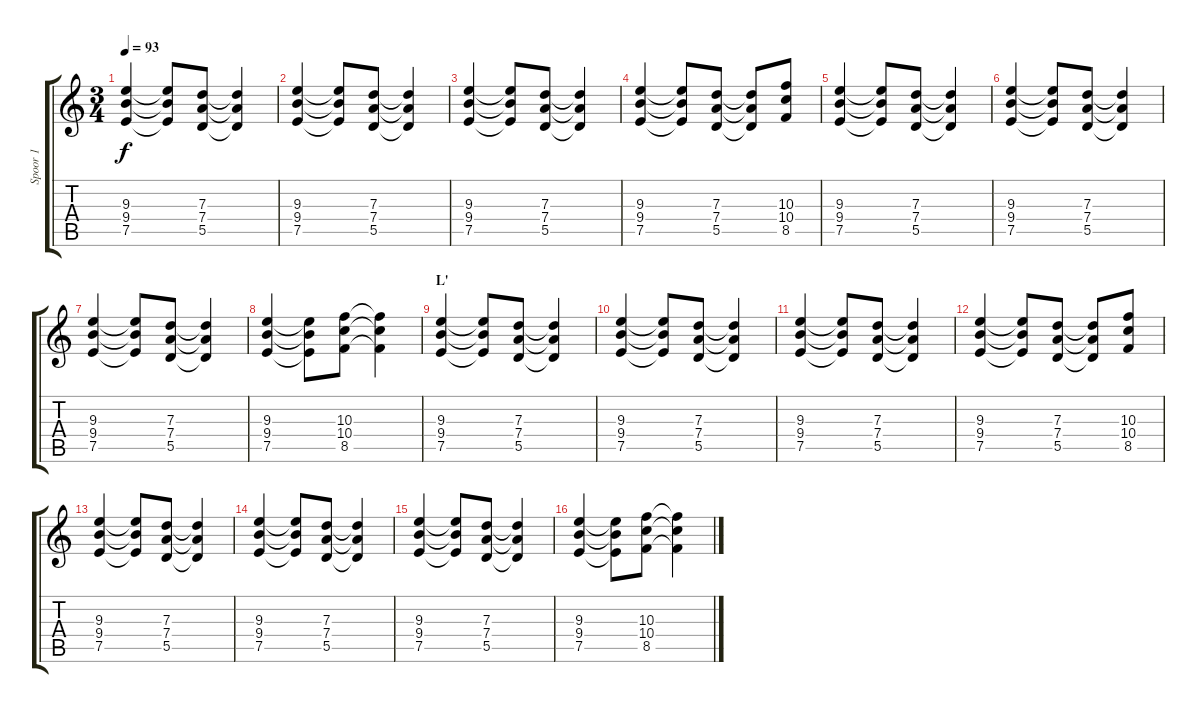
\track ("Spoor 1" "Spoor 1") {instrument electricguitarclean}
\staff {score tabs}
\tuning (E4 B3 G3 D3 A2 E2) {hide}
\ts (3 4)
\tempo 93
\clef g2
\ks c
(9.3 9.4 7.5).4{dy f} (9.3{t} 9.4{t} 7.5{t}).8 (7.3 7.4 5.5).8 (7.3{t} 7.4{t} 5.5{t}).4 |
(9.3 9.4 7.5).4 (9.3{t} 9.4{t} 7.5{t}).8 (7.3 7.4 5.5).8 (7.3{t} 7.4{t} 5.5{t}).4 |
(9.3 9.4 7.5).4 (9.3{t} 9.4{t} 7.5{t}).8 (7.3 7.4 5.5).8 (7.3{t} 7.4{t} 5.5{t}).4 |
(9.3 9.4 7.5).4 (9.3{t} 9.4{t} 7.5{t}).8 (7.3 7.4 5.5).8 (7.3{t} 7.4{t} 5.5{t}).8 (10.3 10.4 8.5).8 |
(9.3 9.4 7.5).4 (9.3{t} 9.4{t} 7.5{t}).8 (7.3 7.4 5.5).8 (7.3{t} 7.4{t} 5.5{t}).4 |
(9.3 9.4 7.5).4 (9.3{t} 9.4{t} 7.5{t}).8 (7.3 7.4 5.5).8 (7.3{t} 7.4{t} 5.5{t}).4 |
(9.3 9.4 7.5).4 (9.3{t} 9.4{t} 7.5{t}).8 (7.3 7.4 5.5).8 (7.3{t} 7.4{t} 5.5{t}).4 |
(9.3 9.4 7.5).4 (9.3{t} 9.4{t} 7.5{t}).8 (10.3 10.4 8.5).8 (10.3{t} 10.4{t} 8.5{t}).4 |
\section ("" "L'")
(9.3 9.4 7.5).4 (9.3{t} 9.4{t} 7.5{t}).8 (7.3 7.4 5.5).8 (7.3{t} 7.4{t} 5.5{t}).4 |
(9.3 9.4 7.5).4 (9.3{t} 9.4{t} 7.5{t}).8 (7.3 7.4 5.5).8 (7.3{t} 7.4{t} 5.5{t}).4 |
(9.3 9.4 7.5).4 (9.3{t} 9.4{t} 7.5{t}).8 (7.3 7.4 5.5).8 (7.3{t} 7.4{t} 5.5{t}).4 |
(9.3 9.4 7.5).4 (9.3{t} 9.4{t} 7.5{t}).8 (7.3 7.4 5.5).8 (7.3{t} 7.4{t} 5.5{t}).8 (10.3 10.4 8.5).8 |
(9.3 9.4 7.5).4 (9.3{t} 9.4{t} 7.5{t}).8 (7.3 7.4 5.5).8 (7.3{t} 7.4{t} 5.5{t}).4 |
(9.3 9.4 7.5).4 (9.3{t} 9.4{t} 7.5{t}).8 (7.3 7.4 5.5).8 (7.3{t} 7.4{t} 5.5{t}).4 |
(9.3 9.4 7.5).4 (9.3{t} 9.4{t} 7.5{t}).8 (7.3 7.4 5.5).8 (7.3{t} 7.4{t} 5.5{t}).4 |
(9.3 9.4 7.5).4 (9.3{t} 9.4{t} 7.5{t}).8 (10.3 10.4 8.5).8 (10.3{t} 10.4{t} 8.5{t}).4
